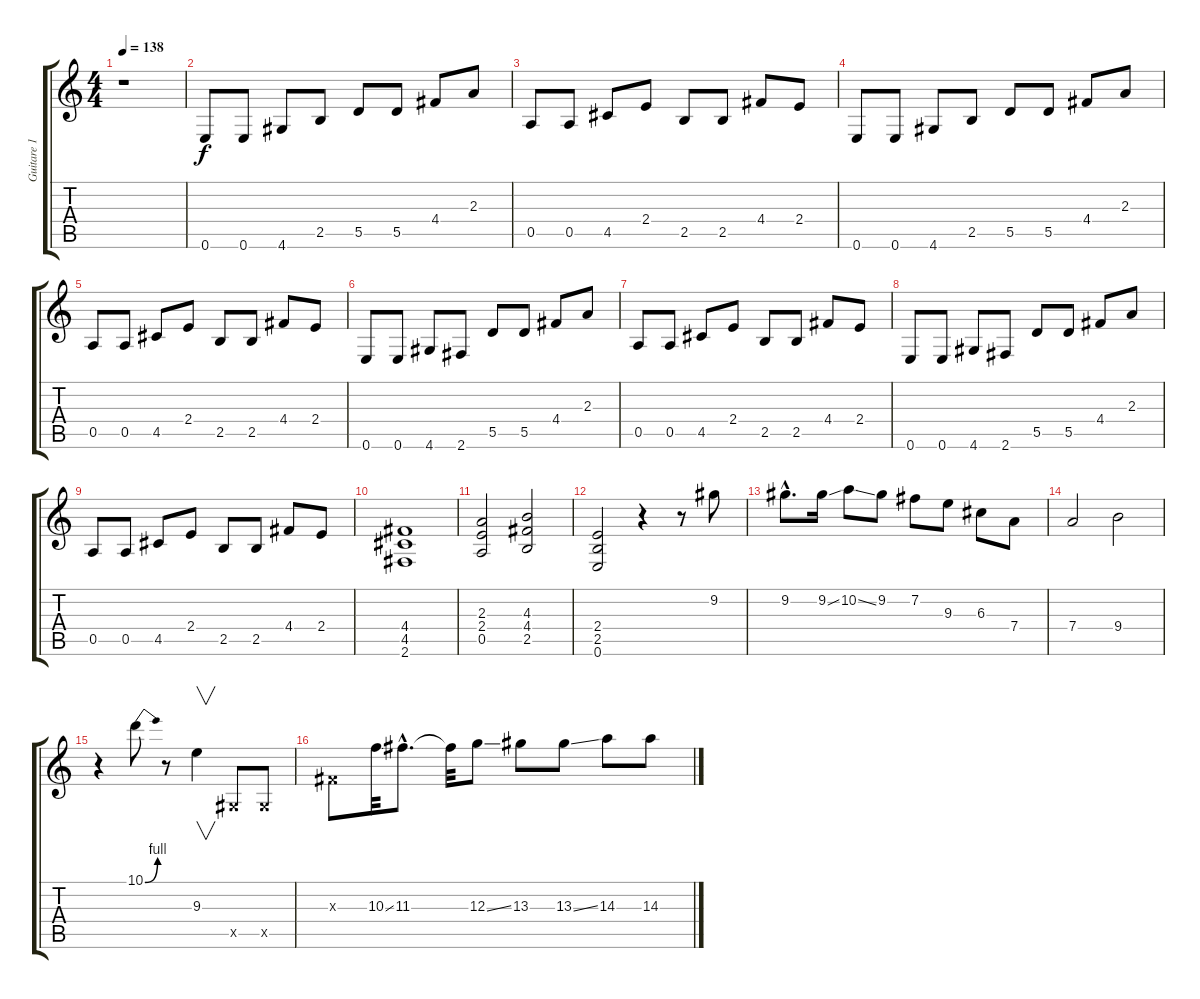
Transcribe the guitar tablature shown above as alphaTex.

\track ("Guitare 1" "Guitare 1") {instrument distortionguitar}
\staff {score tabs}
\tuning (E4 B3 G3 D3 A2 E2) {hide}
\ts (4 4)
\tempo 138
\clef g2
\ks c
r.1{dy f} |
0.6.8 0.6.8 4.6.8 2.5.8 5.5.8 5.5.8 4.4.8 2.3.8 |
0.5.8 0.5.8 4.5.8 2.4.8 2.5.8 2.5.8 4.4.8 2.4.8 |
0.6.8 0.6.8 4.6.8 2.5.8 5.5.8 5.5.8 4.4.8 2.3.8 |
0.5.8 0.5.8 4.5.8 2.4.8 2.5.8 2.5.8 4.4.8 2.4.8 |
0.6.8 0.6.8 4.6.8 2.6.8 5.5.8 5.5.8 4.4.8 2.3.8 |
0.5.8 0.5.8 4.5.8 2.4.8 2.5.8 2.5.8 4.4.8 2.4.8 |
0.6.8 0.6.8 4.6.8 2.6.8 5.5.8 5.5.8 4.4.8 2.3.8 |
0.5.8 0.5.8 4.5.8 2.4.8 2.5.8 2.5.8 4.4.8 2.4.8 |
(4.4 4.5 2.6).1 |
(2.3 2.4 0.5).2 (4.3 4.4 2.5).2 |
(2.4 2.5 0.6).2 r.4 r.8 9.2.8 |
9.2{hac}.8{d} 9.2{ss}.16 10.2{ss}.8 9.2.8 7.2.8 9.3.8 6.3.8 7.4.8 |
7.4.2 9.4.2 |
r.4 10.1{be (bend 0 0 60 4)}.8 r.8 9.3.4{v} -1.5{x}.8 -1.5{x}.8 |
-1.3{x}.8 10.3{ss}.32 11.3{hac}.8{d} 11.3{t}.32 12.3{ss}.8 13.3.8 13.3{ss}.8 14.3.8 14.3.8
